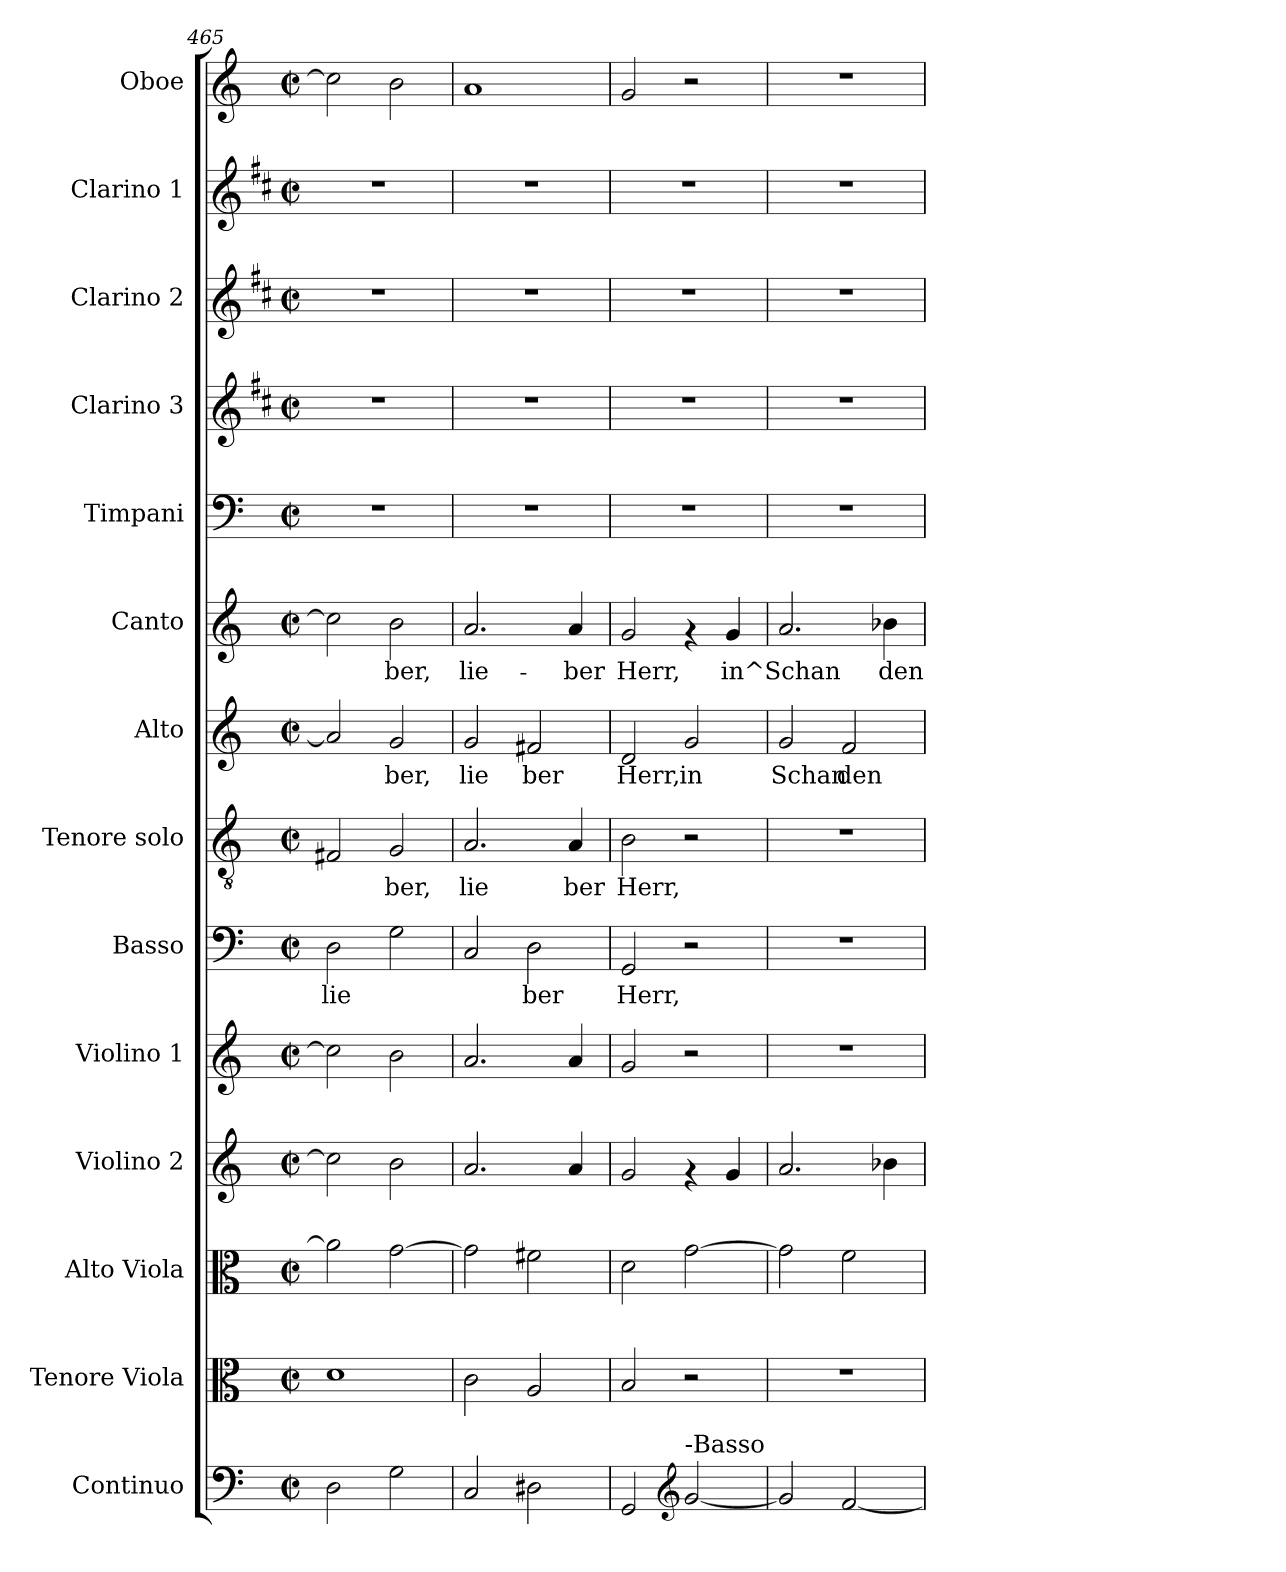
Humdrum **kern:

**kern	**kern	**kern	**kern	**kern	**kern	**text	**kern	**text	**kern	**text	**kern	**text	**kern	**kern	**kern	**kern	**kern
*part14	*part13	*part12	*part11	*part10	*part9	*part9	*part8	*part8	*part7	*part7	*part6	*part6	*part5	*part4	*part3	*part2	*part1
*staff14	*staff13	*staff12	*staff11	*staff10	*staff9	*staff9	*staff8	*staff8	*staff7	*staff7	*staff6	*staff6	*staff5	*staff4	*staff3	*staff2	*staff1
*I"Continuo	*I"Tenore Viola	*I"Alto Viola	*I"Violino 2	*I"Violino 1	*I"Basso	*	*I"Tenore solo	*	*I"Alto	*	*I"Canto	*	*I"Timpani	*I"Clarino 3	*I"Clarino 2	*I"Clarino 1	*I"Oboe
*I'Continuo	*I'Tenore Viola	*I'Alto Viola	*I'Violino 2	*I'Violino 1	*I'Basso	*	*I'Tenore	*	*I'Alto	*	*I'Canto	*	*I'Timpani	*I'Clarino 3	*I'Clarino 2	*I'Clarino 1	*I'Oboe
*clefF4	*clefC3	*clefC3	*clefG2	*clefG2	*clefF4	*	*clefGv2	*	*clefG2	*	*clefG2	*	*clefF4	*clefG2	*clefG2	*clefG2	*clefG2
*	*	*	*	*	*	*	*	*	*	*	*	*	*	*ITrd1c2	*ITrd1c2	*ITrd1c2	*
*k[]	*k[]	*k[]	*k[]	*k[]	*k[]	*	*k[]	*	*k[]	*	*k[]	*	*k[]	*k[]	*k[]	*k[]	*k[]
*C:	*C:	*C:	*C:	*C:	*C:	*	*C:	*	*C:	*	*C:	*	*C:	*C:	*C:	*C:	*C:
*M2/2	*M2/2	*M2/2	*M2/2	*M2/2	*M2/2	*	*M2/2	*	*M2/2	*	*M2/2	*	*M2/2	*M2/2	*M2/2	*M2/2	*M2/2
*met(c|)	*met(c|)	*met(c|)	*met(c|)	*met(c|)	*met(c|)	*	*met(c|)	*	*met(c|)	*	*met(c|)	*	*met(c|)	*met(c|)	*met(c|)	*met(c|)	*met(c|)
=465	=465	=465	=465	=465	=465	=465	=465	=465	=465	=465	=465	=465	=465	=465	=465	=465	=465
!	!	!	!	!	!	!LO:LY:b:cj	!	!LO:LY:b	!	!LO:LY:b:cj	!	!LO:LY:b:cj	!	!	!	!	!
2D\	1d	2a\]	2cc\]	2cc\]	2D\	lie-	2F#X/	.	2a/]	.	2cc\]	--	1r	1r	1r	1r	2cc\]
!	!	!	!	!	!	!LO:LY:b:cj	!	!LO:LY:b	!	!LO:LY:b:cj	!	!LO:LY:b:cj	!	!	!	!	!
2G\	.	[>2g\	2b\	2b\	2G\	--	2G/	ber,	2g/	ber,	2b\	-ber,	.	.	.	.	2b\
=466	=466	=466	=466	=466	=466	=466	=466	=466	=466	=466	=466	=466	=466	=466	=466	=466	=466
!	!	!	!	!	!	!LO:LY:b:cj	!	!LO:LY:b	!	!LO:LY:b:cj	!	!LO:LY:b:cj	!	!	!	!	!
2C/	2c\	2g\]	2.a/	2.a/	2C/	--	2.A/	lie	2g/	lie	2.a/	lie-	1r	1r	1r	1r	1a
!	!	!	!	!	!	!LO:LY:b:cj	!	!	!	!LO:LY:b:cj	!	!	!	!	!	!	!
2D#\	2A/	2f#X\	.	.	2D\	-ber	.	.	2f#X/	ber	.	.	.	.	.	.	.
!	!	!	!	!	!	!	!	!LO:LY:b	!	!	!	!LO:LY:b:cj	!	!	!	!	!
.	.	.	4a/	4a/	.	.	4A/	ber	.	.	4a/	-ber	.	.	.	.	.
=467	=467	=467	=467	=467	=467	=467	=467	=467	=467	=467	=467	=467	=467	=467	=467	=467	=467
!	!	!	!	!	!	!LO:LY:b:cj	!	!LO:LY:b	!	!LO:LY:b:cj	!	!LO:LY:b:cj	!	!	!	!	!
2GG/	2B/	2d\	2g/	2g/	2GG/	Herr,	2B\	Herr,	2d/	Herr,	2g/	Herr,	1r	1r	1r	1r	2g/
*clefG2	*	*	*	*	*	*	*	*	*	*	*	*	*	*	*	*	*
!LO:TX:a:t=-Basso	!	!	!	!	!	!	!	!	!	!	!	!	!	!	!	!	!
!	!	!	!	!	!	!	!	!	!	!LO:LY:b:cj	!	!	!	!	!	!	!
[<2g/	2r	[>2g\	4rf	2r	2r	.	2r	.	2g/	in	4rf	.	.	.	.	.	2r
!	!	!	!	!	!	!	!	!	!	!	!	!LO:LY:b:cj	!	!	!	!	!
.	.	.	4g/	.	.	.	.	.	.	.	4g/	in^Schan-	.	.	.	.	.
=468	=468	=468	=468	=468	=468	=468	=468	=468	=468	=468	=468	=468	=468	=468	=468	=468	=468
!	!	!	!	!	!	!	!	!	!	!LO:LY:b:cj	!	!LO:LY:b:cj	!	!	!	!	!
2g/]	1r	2g\]	2.a/	1r	1r	.	1r	.	2g/	Schan	2.a/	--	1r	1r	1r	1r	1r
!	!	!	!	!	!	!	!	!	!	!LO:LY:b:cj	!	!	!	!	!	!	!
[>2f/	.	2f\	.	.	.	.	.	.	2f/	den	.	.	.	.	.	.	.
!	!	!	!	!	!	!	!	!	!	!	!	!LO:LY:b:cj	!	!	!	!	!
.	.	.	4b-X\	.	.	.	.	.	.	.	4b-X\	-den	.	.	.	.	.
=	=	=	=	=	=	=	=	=	=	=	=	=	=	=	=	=	=
*-	*-	*-	*-	*-	*-	*-	*-	*-	*-	*-	*-	*-	*-	*-	*-	*-	*-
